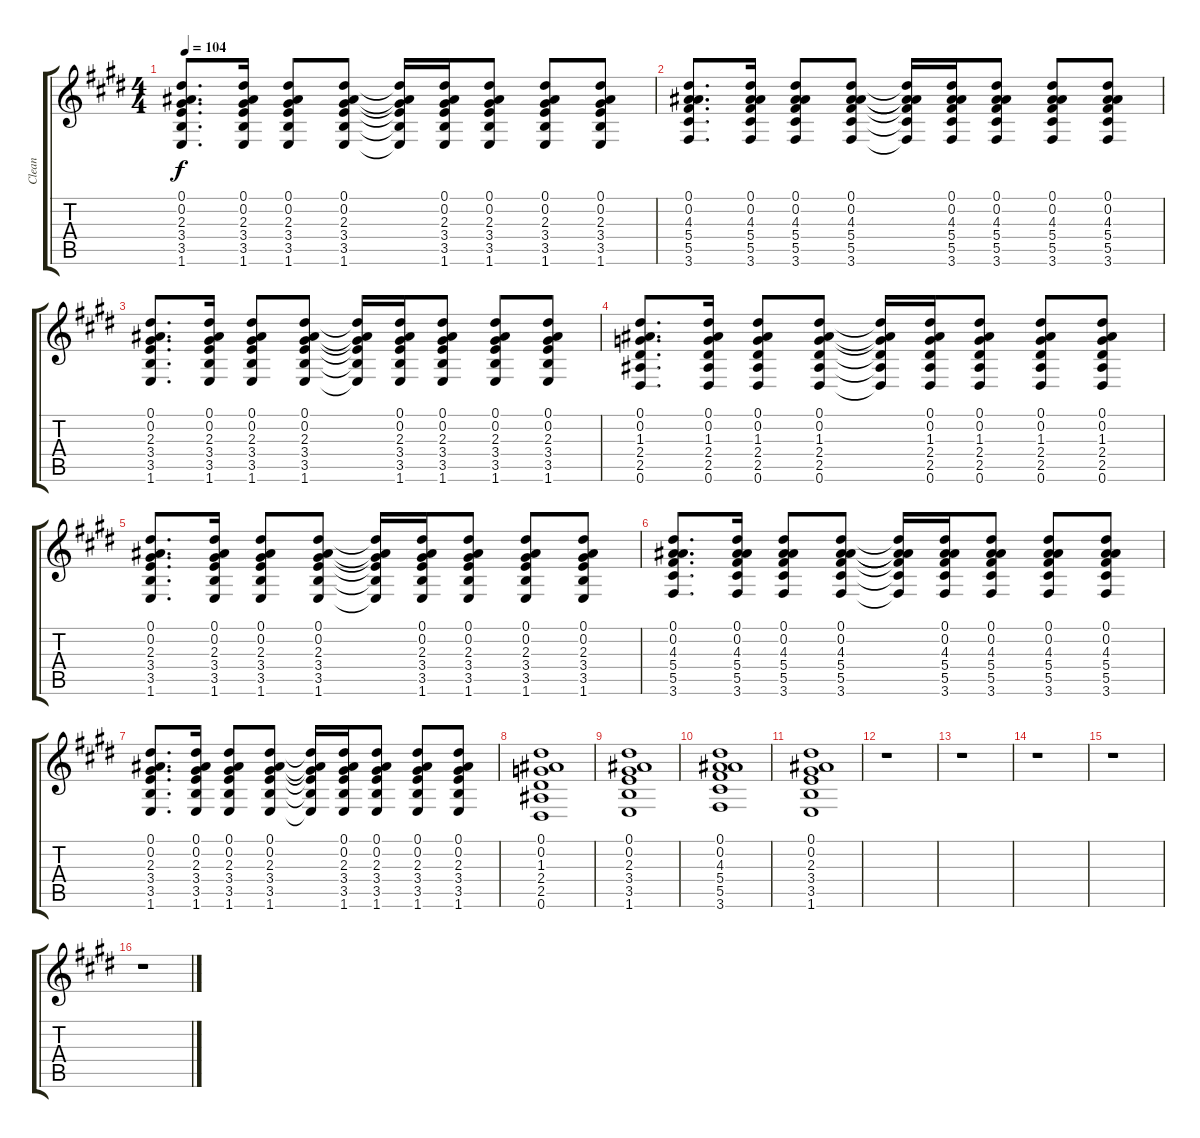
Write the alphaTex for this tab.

\track ("Clean" "Clean") {instrument electricguitarclean}
\staff {score tabs}
\tuning (Eb4 Bb3 Gb3 Db3 Ab2 Eb2) {hide}
\ts (4 4)
\tempo 104
\clef g2
\ks c#minor
(0.1 0.2 2.3 3.4 3.5 1.6).8{d dy f} (0.1 0.2 2.3 3.4 3.5 1.6).16 (0.1 0.2 2.3 3.4 3.5 1.6).8 (0.1 0.2 2.3 3.4 3.5 1.6).8 (0.1{t} 0.2{t} 2.3{t} 3.4{t} 3.5{t} 1.6{t}).16 (0.1 0.2 2.3 3.4 3.5 1.6).16 (0.1 0.2 2.3 3.4 3.5 1.6).8 (0.1 0.2 2.3 3.4 3.5 1.6).8 (0.1 0.2 2.3 3.4 3.5 1.6).8 |
\ks e
(0.1 0.2 4.3 5.4 5.5 3.6).8{d} (0.1 0.2 4.3 5.4 5.5 3.6).16 (0.1 0.2 4.3 5.4 5.5 3.6).8 (0.1 0.2 4.3 5.4 5.5 3.6).8 (0.1{t} 0.2{t} 4.3{t} 5.4{t} 5.5{t} 3.6{t}).16 (0.1 0.2 4.3 5.4 5.5 3.6).16 (0.1 0.2 4.3 5.4 5.5 3.6).8 (0.1 0.2 4.3 5.4 5.5 3.6).8 (0.1 0.2 4.3 5.4 5.5 3.6).8 |
\ks c#minor
(0.1 0.2 2.3 3.4 3.5 1.6).8{d} (0.1 0.2 2.3 3.4 3.5 1.6).16 (0.1 0.2 2.3 3.4 3.5 1.6).8 (0.1 0.2 2.3 3.4 3.5 1.6).8 (0.1{t} 0.2{t} 2.3{t} 3.4{t} 3.5{t} 1.6{t}).16 (0.1 0.2 2.3 3.4 3.5 1.6).16 (0.1 0.2 2.3 3.4 3.5 1.6).8 (0.1 0.2 2.3 3.4 3.5 1.6).8 (0.1 0.2 2.3 3.4 3.5 1.6).8 |
(0.1 0.2 1.3 2.4 2.5 0.6).8{d} (0.1 0.2 1.3 2.4 2.5 0.6).16 (0.1 0.2 1.3 2.4 2.5 0.6).8 (0.1 0.2 1.3 2.4 2.5 0.6).8 (0.1{t} 0.2{t} 1.3{t} 2.4{t} 2.5{t} 0.6{t}).16 (0.1 0.2 1.3 2.4 2.5 0.6).16 (0.1 0.2 1.3 2.4 2.5 0.6).8 (0.1 0.2 1.3 2.4 2.5 0.6).8 (0.1 0.2 1.3 2.4 2.5 0.6).8 |
\ks e
(0.1 0.2 2.3 3.4 3.5 1.6).8{d} (0.1 0.2 2.3 3.4 3.5 1.6).16 (0.1 0.2 2.3 3.4 3.5 1.6).8 (0.1 0.2 2.3 3.4 3.5 1.6).8 (0.1{t} 0.2{t} 2.3{t} 3.4{t} 3.5{t} 1.6{t}).16 (0.1 0.2 2.3 3.4 3.5 1.6).16 (0.1 0.2 2.3 3.4 3.5 1.6).8 (0.1 0.2 2.3 3.4 3.5 1.6).8 (0.1 0.2 2.3 3.4 3.5 1.6).8 |
\ks c#minor
(0.1 0.2 4.3 5.4 5.5 3.6).8{d} (0.1 0.2 4.3 5.4 5.5 3.6).16 (0.1 0.2 4.3 5.4 5.5 3.6).8 (0.1 0.2 4.3 5.4 5.5 3.6).8 (0.1{t} 0.2{t} 4.3{t} 5.4{t} 5.5{t} 3.6{t}).16 (0.1 0.2 4.3 5.4 5.5 3.6).16 (0.1 0.2 4.3 5.4 5.5 3.6).8 (0.1 0.2 4.3 5.4 5.5 3.6).8 (0.1 0.2 4.3 5.4 5.5 3.6).8 |
(0.1 0.2 2.3 3.4 3.5 1.6).8{d} (0.1 0.2 2.3 3.4 3.5 1.6).16 (0.1 0.2 2.3 3.4 3.5 1.6).8 (0.1 0.2 2.3 3.4 3.5 1.6).8 (0.1{t} 0.2{t} 2.3{t} 3.4{t} 3.5{t} 1.6{t}).16 (0.1 0.2 2.3 3.4 3.5 1.6).16 (0.1 0.2 2.3 3.4 3.5 1.6).8 (0.1 0.2 2.3 3.4 3.5 1.6).8 (0.1 0.2 2.3 3.4 3.5 1.6).8 |
\ks e
(0.1 0.2 1.3 2.4 2.5 0.6).1 |
\ks c#minor
(0.1 0.2 2.3 3.4 3.5 1.6).1 |
(0.1 0.2 4.3 5.4 5.5 3.6).1 |
(0.1 0.2 2.3 3.4 3.5 1.6).1 |
\ks e
r.1 |
\ks c#minor
r.1 |
r.1 |
\ks e
r.1 |
\ks c#minor
r.1
